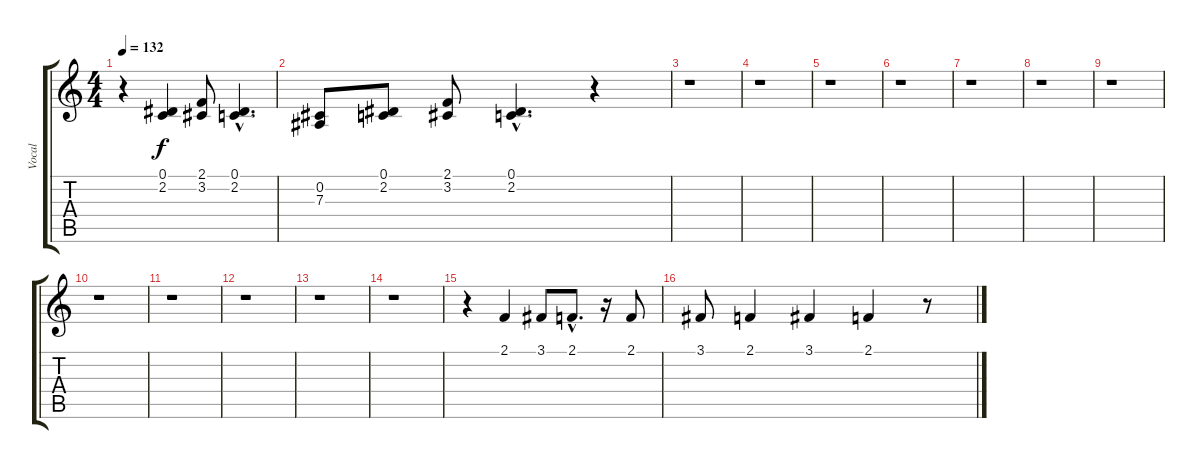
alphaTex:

\track ("Vocal" "Vocal") {instrument synthvoice}
\staff {score tabs}
\tuning (Eb4 Bb3 Gb3 Db3 Ab2 Eb2) {hide}
\ts (4 4)
\tempo 132
\clef g2
\ks c
r.4{dy f} (0.1 2.2).4 (2.1 3.2).8 (0.1{hac} 2.2{hac}).4{d} |
(0.2 7.3).8 (0.1 2.2).8 (2.1 3.2).8 (0.1{hac} 2.2{hac}).4{d} r.4 |
r.1 |
r.1 |
r.1 |
r.1 |
r.1 |
r.1 |
r.1 |
r.1 |
r.1 |
r.1 |
r.1 |
r.1 |
r.4 2.1.4 3.1.8 2.1{hac}.8{d} r.16 2.1.8 |
3.1.8 2.1.4 3.1.4 2.1.4 r.8
